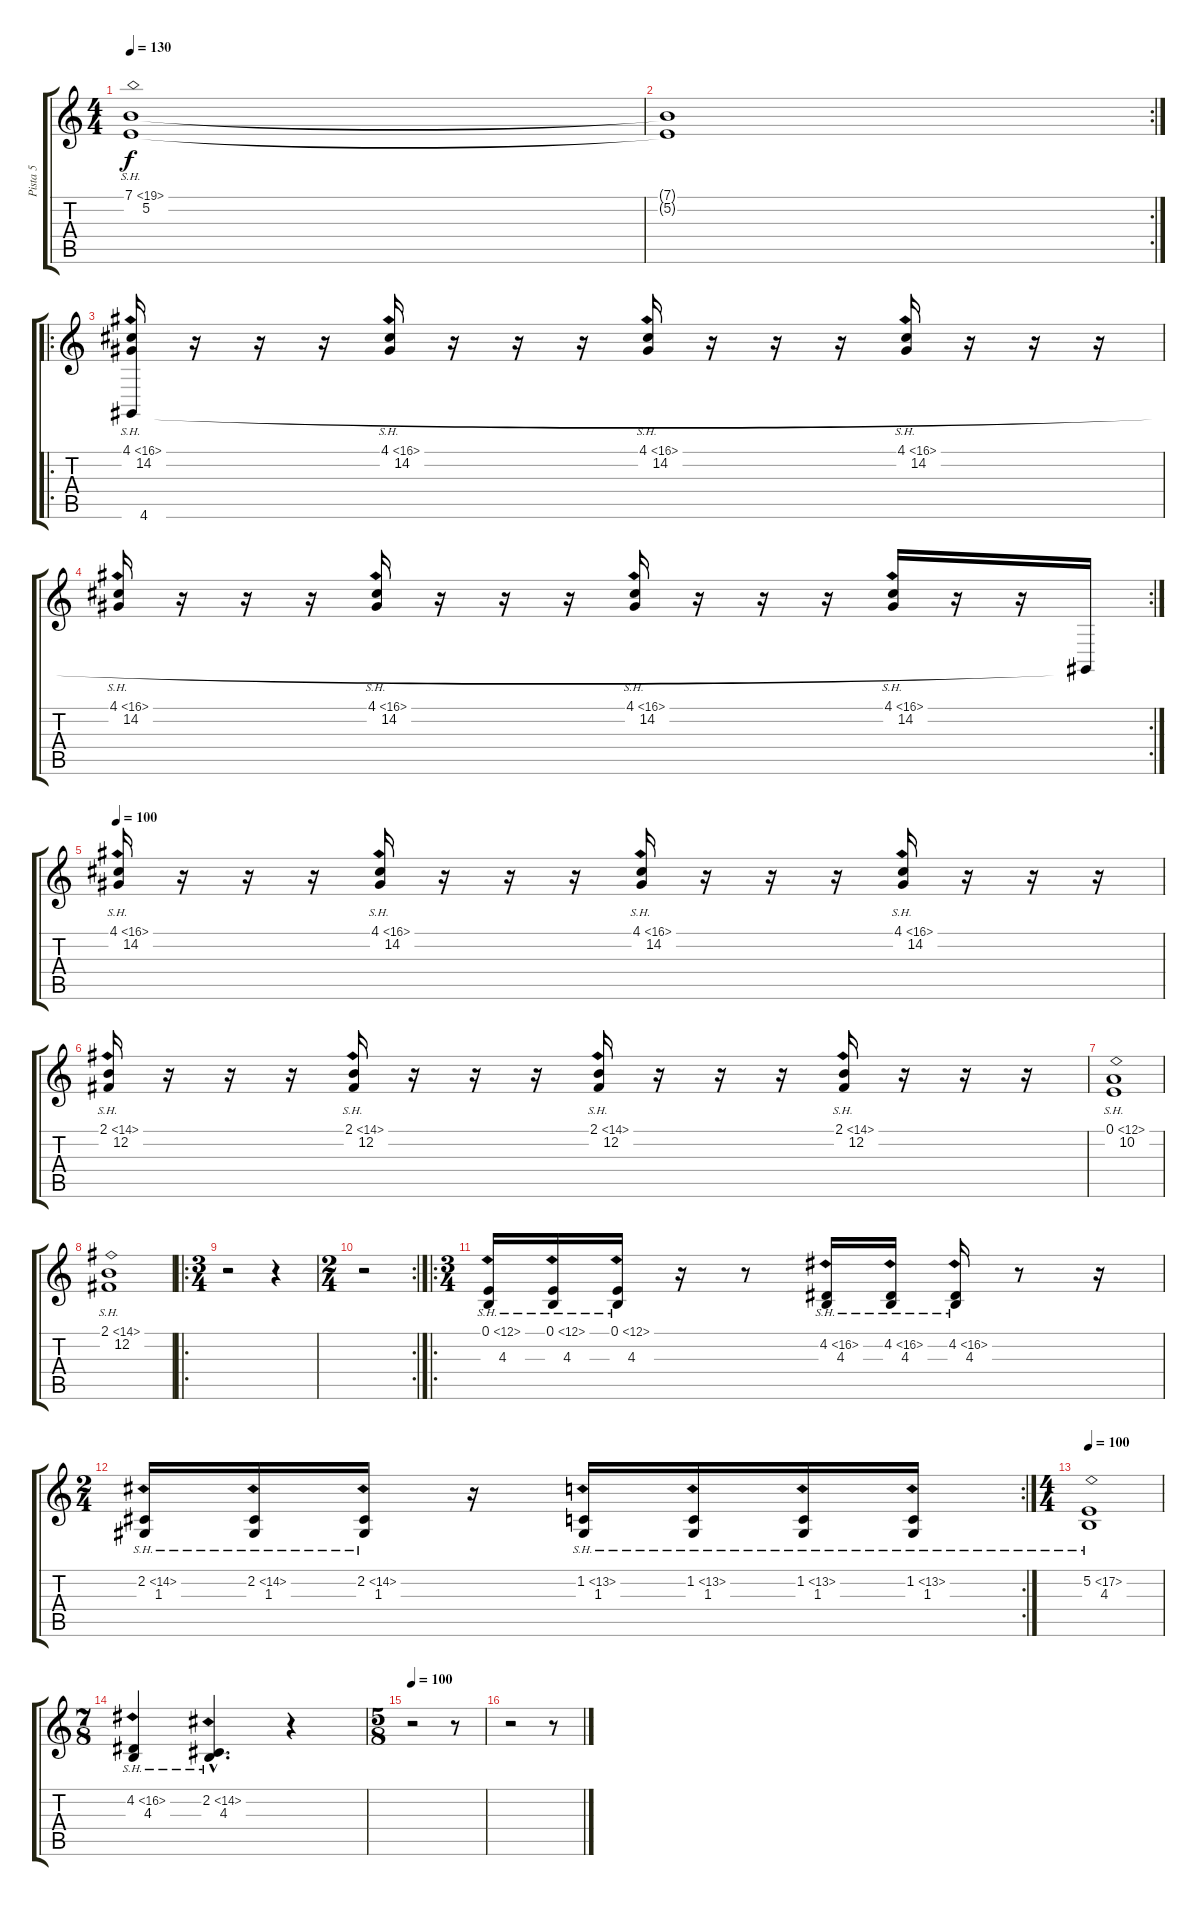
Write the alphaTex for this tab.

\track ("Pista 5" "Pista 5") {instrument stringensemble1}
\staff {score tabs}
\tuning (E4 B3 G3 D3 A2 E2) {hide}
\ts (4 4)
\tempo 130
\clef g2
\ks c
(7.1{sh 12} 5.2).1{dy f} |
\rc 2
(7.1{t} 5.2{t}).1 |
\ro
(4.1{sh 12} 14.2 4.6).16 r.16 r.16 r.16 (4.1{sh 12} 14.2).16 r.16 r.16 r.16 (4.1{sh 12} 14.2).16 r.16 r.16 r.16 (4.1{sh 12} 14.2).16 r.16 r.16 r.16 |
\rc 2
(4.1{sh 12} 14.2).16 r.16 r.16 r.16 (4.1{sh 12} 14.2).16 r.16 r.16 r.16 (4.1{sh 12} 14.2).16 r.16 r.16 r.16 (4.1{sh 12} 14.2).16 r.16 r.16 4.6{t}.16 |
\tempo 100
(4.1{sh 12} 14.2).16 r.16 r.16 r.16 (4.1{sh 12} 14.2).16 r.16 r.16 r.16 (4.1{sh 12} 14.2).16 r.16 r.16 r.16 (4.1{sh 12} 14.2).16 r.16 r.16 r.16 |
(2.1{sh 12} 12.2).16 r.16 r.16 r.16 (2.1{sh 12} 12.2).16 r.16 r.16 r.16 (2.1{sh 12} 12.2).16 r.16 r.16 r.16 (2.1{sh 12} 12.2).16 r.16 r.16 r.16 |
(0.1{sh 12} 10.2).1 |
(2.1{sh 12} 12.2).1 |
\ro
\ts (3 4)
r.2 r.4 |
\rc 2
\ts (2 4)
r.2 |
\ro
\ts (3 4)
(0.1{sh 12} 4.3).16 (0.1{sh 12} 4.3).16 (0.1{sh 12} 4.3).16 r.16 r.8 (4.2{sh 12} 4.3).16 (4.2{sh 12} 4.3).16 (4.2{sh 12} 4.3).16 r.8 r.16 |
\rc 2
\ts (2 4)
(2.2{sh 12} 1.3).16 (2.2{sh 12} 1.3).16 (2.2{sh 12} 1.3).16 r.16 (1.2{sh 12} 1.3).16 (1.2{sh 12} 1.3).16 (1.2{sh 12} 1.3).16 (1.2{sh 12} 1.3).16 |
\ts (4 4)
\tempo 100
(5.2{sh 12} 4.3).1 |
\ts (7 8)
(4.2{sh 12} 4.3).4 (2.2{sh 12 hac} 4.3{hac}).4{d} r.4 |
\ts (5 8)
\tempo 100
r.2 r.8 |
r.2 r.8
